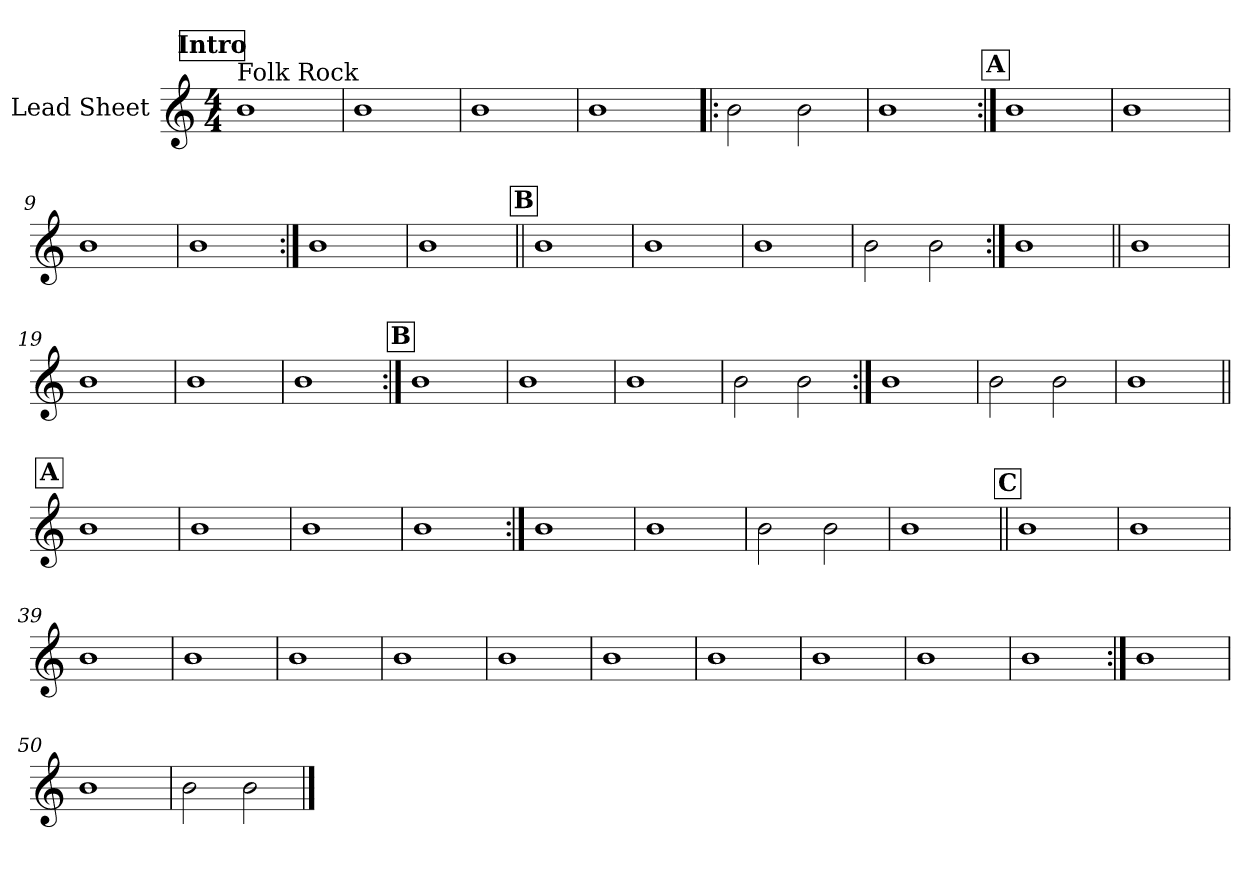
**kern
*part1
*staff1
*I"Lead Sheet
*clefG2
*k[]
*M4/4
*MM122
!!LO:REH:place=s1:a:fs=14:t=Intro
=1
!LO:TX:a:t=Folk Rock
1b
=2
1b
=3
1b
=4
1b
=5!|:
2b\
2b\
=6
1b
!!LO:LB:g=z
!!LO:REH:place=s1:a:fs=14:t=A
=7:|!
1b
=8
1b
=9
1b
=10
1b
!!LO:LB:g=z
=11:|!
1b
=12
1b
!!LO:LB:g=z
!!LO:REH:place=s1:a:fs=14:t=B
=13||
1b
=14
1b
=15
1b
=16
2b\
2b\
=17:|!
1b
!!LO:LB:g=z
=18||
1b
=19
1b
=20
1b
=21
1b
!!LO:LB:g=z
!!LO:REH:place=s1:a:fs=14:t=B
=22:|!
1b
=23
1b
=24
1b
=25
2b\
2b\
!!LO:LB:g=z
=26:|!
1b
=27
2b\
2b\
=28
1b
!!LO:LB:g=z
!!LO:REH:place=s1:a:fs=14:t=A
=29||
1b
=30
1b
=31
1b
=32
1b
!!LO:LB:g=z
=33:|!
1b
=34
1b
=35
2b\
2b\
=36
1b
!!LO:LB:g=z
!!LO:REH:place=s1:a:fs=14:t=C
=37||
1b
=38
1b
=39
1b
=40
1b
=41
1b
=42
1b
=43
1b
=44
1b
!!LO:PB:g=z
=45
1b
=46
1b
=47
1b
=48
1b
=49:|!
1b
=50
1b
=51
2b\
2b\
==
*-
